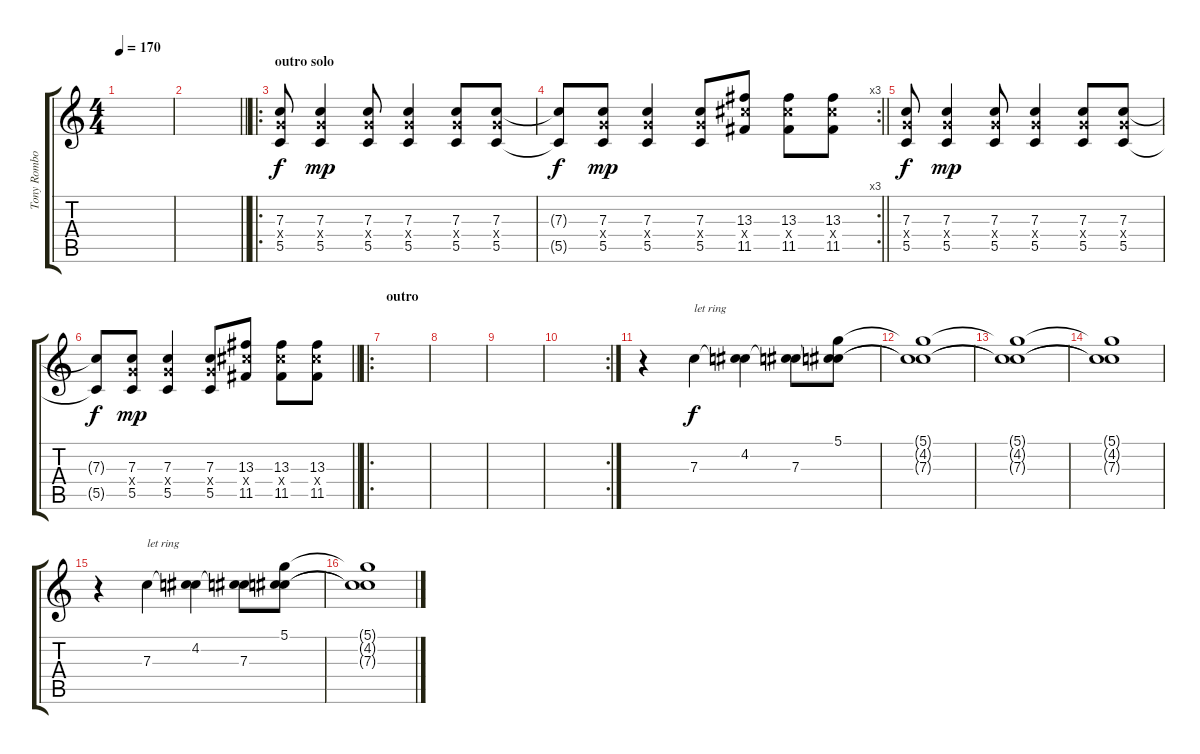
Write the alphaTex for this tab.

\track ("Tony Rombola - solo" "Tony Rombo") {instrument distortionguitar}
\staff {score tabs}
\tuning (D4 A3 F3 C3 G2 C2) {hide}
\ts (4 4)
\tempo 170
\clef g2
\ks c
|
\barLineRight lightlight
|
\ro
\section ("" "outro solo")
(7.3 7.4{x} 5.5).8 (7.3 7.4{x} 5.5).4{dy mp} (7.3 7.4{x} 5.5).8 (7.3 7.4{x} 5.5).4 (7.3 7.4{x} 5.5).8 (7.3 7.4{x} 5.5).8 |
\rc 3
\barLineRight lightlight
(7.3{t} 5.5{t}).8{dy f} (7.3 7.4{x} 5.5).8{dy mp} (7.3 7.4{x} 5.5).4 (7.3 7.4{x} 5.5).8 (13.3 13.4{x} 11.5).8 (13.3 13.4{x} 11.5).8 (13.3 13.4{x} 11.5).8 |
(7.3 7.4{x} 5.5).8{dy f} (7.3 7.4{x} 5.5).4{dy mp} (7.3 7.4{x} 5.5).8 (7.3 7.4{x} 5.5).4 (7.3 7.4{x} 5.5).8 (7.3 7.4{x} 5.5).8 |
\barLineRight lightlight
(7.3{t} 5.5{t}).8{dy f} (7.3 7.4{x} 5.5).8{dy mp} (7.3 7.4{x} 5.5).4 (7.3 7.4{x} 5.5).8 (13.3 13.4{x} 11.5).8 (13.3 13.4{x} 11.5).8 (13.3 13.4{x} 11.5).8 |
\ro
\section ("" "outro")
|
|
|
\rc 2
|
r.4 7.3.4{txt "let ring" dy f} (4.2 7.3{t}).4 (4.2{t} 7.3).8 (5.1 4.2{t} 7.3{t}).8 |
(5.1{t} 4.2{t} 7.3{t}).1 |
(5.1{t} 4.2{t} 7.3{t}).1 |
(5.1{t} 4.2{t} 7.3{t}).1 |
r.4 7.3.4{txt "let ring"} (4.2 7.3{t}).4 (4.2{t} 7.3).8 (5.1 4.2{t} 7.3{t}).8 |
(5.1{t} 4.2{t} 7.3{t}).1
